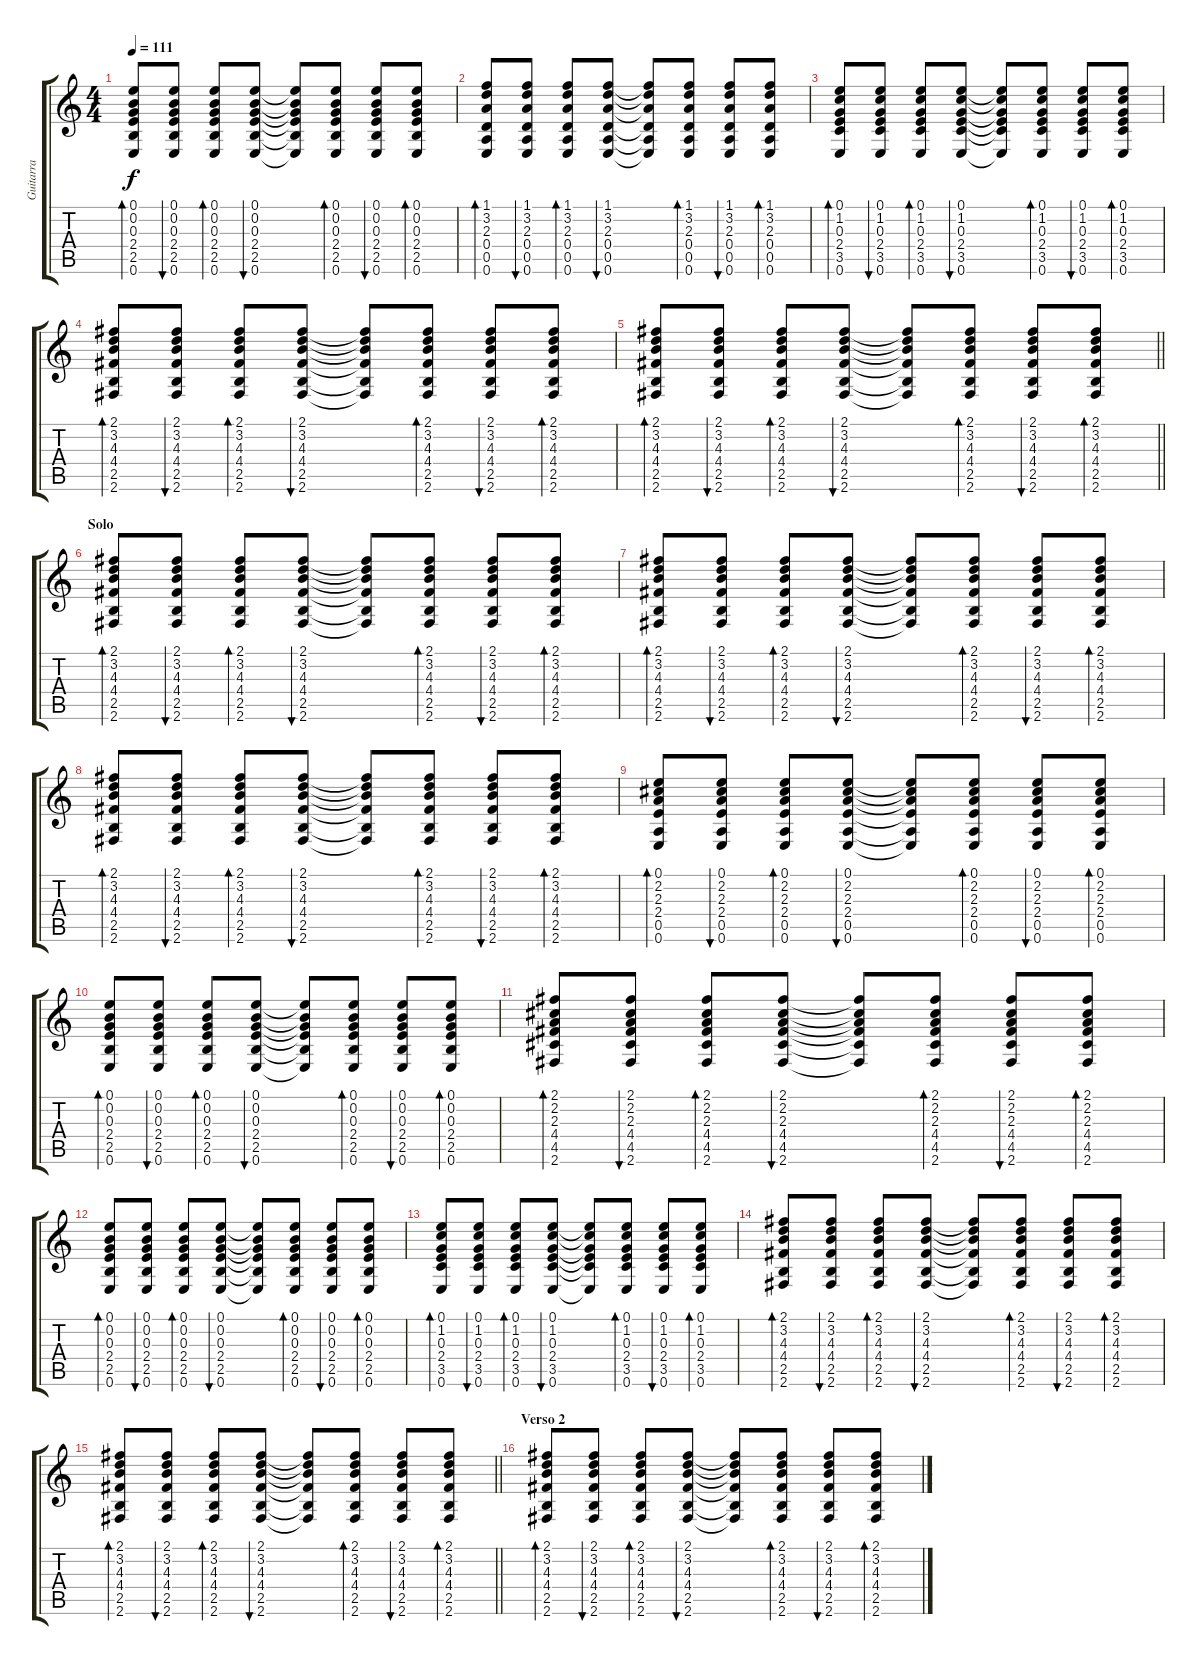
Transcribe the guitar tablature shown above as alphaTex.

\track ("Guitarra" "Guitarra") {instrument acousticguitarsteel}
\staff {score tabs}
\tuning (E4 B3 G3 D3 A2 E2) {hide}
\ts (4 4)
\tempo 111
\clef g2
\ks c
(0.1 0.2 0.3 2.4 2.5 0.6).8{bd 60 dy f} (0.1 0.2 0.3 2.4 2.5 0.6).8{bu 60} (0.1 0.2 0.3 2.4 2.5 0.6).8{bd 60} (0.1 0.2 0.3 2.4 2.5 0.6).8{bu 60} (0.1{t} 0.2{t} 0.3{t} 2.4{t} 2.5{t} 0.6{t}).8 (0.1 0.2 0.3 2.4 2.5 0.6).8{bd 60} (0.1 0.2 0.3 2.4 2.5 0.6).8{bu 60} (0.1 0.2 0.3 2.4 2.5 0.6).8{bd 60} |
(1.1 3.2 2.3 0.4 0.5 0.6).8{bd 60} (1.1 3.2 2.3 0.4 0.5 0.6).8{bu 60} (1.1 3.2 2.3 0.4 0.5 0.6).8{bd 60} (1.1 3.2 2.3 0.4 0.5 0.6).8{bu 60} (1.1{t} 3.2{t} 2.3{t} 0.4{t} 0.5{t} 0.6{t}).8 (1.1 3.2 2.3 0.4 0.5 0.6).8{bd 60} (1.1 3.2 2.3 0.4 0.5 0.6).8{bu 60} (1.1 3.2 2.3 0.4 0.5 0.6).8{bd 60} |
(0.1 1.2 0.3 2.4 3.5 0.6).8{bd 60} (0.1 1.2 0.3 2.4 3.5 0.6).8{bu 60} (0.1 1.2 0.3 2.4 3.5 0.6).8{bd 60} (0.1 1.2 0.3 2.4 3.5 0.6).8{bu 60} (0.1{t} 1.2{t} 0.3{t} 2.4{t} 3.5{t} 0.6{t}).8 (0.1 1.2 0.3 2.4 3.5 0.6).8{bd 60} (0.1 1.2 0.3 2.4 3.5 0.6).8{bu 60} (0.1 1.2 0.3 2.4 3.5 0.6).8{bd 60} |
(2.1 3.2 4.3 4.4 2.5 2.6).8{bd 60} (2.1 3.2 4.3 4.4 2.5 2.6).8{bu 60} (2.1 3.2 4.3 4.4 2.5 2.6).8{bd 60} (2.1 3.2 4.3 4.4 2.5 2.6).8{bu 60} (2.1{t} 3.2{t} 4.3{t} 4.4{t} 2.5{t} 2.6{t}).8 (2.1 3.2 4.3 4.4 2.5 2.6).8{bd 60} (2.1 3.2 4.3 4.4 2.5 2.6).8{bu 60} (2.1 3.2 4.3 4.4 2.5 2.6).8{bd 60} |
\barLineRight lightlight
(2.1 3.2 4.3 4.4 2.5 2.6).8{bd 60} (2.1 3.2 4.3 4.4 2.5 2.6).8{bu 60} (2.1 3.2 4.3 4.4 2.5 2.6).8{bd 60} (2.1 3.2 4.3 4.4 2.5 2.6).8{bu 60} (2.1{t} 3.2{t} 4.3{t} 4.4{t} 2.5{t} 2.6{t}).8 (2.1 3.2 4.3 4.4 2.5 2.6).8{bd 60} (2.1 3.2 4.3 4.4 2.5 2.6).8{bu 60} (2.1 3.2 4.3 4.4 2.5 2.6).8{bd 60} |
\section ("" "Solo")
(2.1 3.2 4.3 4.4 2.5 2.6).8{bd 60} (2.1 3.2 4.3 4.4 2.5 2.6).8{bu 60} (2.1 3.2 4.3 4.4 2.5 2.6).8{bd 60} (2.1 3.2 4.3 4.4 2.5 2.6).8{bu 60} (2.1{t} 3.2{t} 4.3{t} 4.4{t} 2.5{t} 2.6{t}).8 (2.1 3.2 4.3 4.4 2.5 2.6).8{bd 60} (2.1 3.2 4.3 4.4 2.5 2.6).8{bu 60} (2.1 3.2 4.3 4.4 2.5 2.6).8{bd 60} |
(2.1 3.2 4.3 4.4 2.5 2.6).8{bd 60} (2.1 3.2 4.3 4.4 2.5 2.6).8{bu 60} (2.1 3.2 4.3 4.4 2.5 2.6).8{bd 60} (2.1 3.2 4.3 4.4 2.5 2.6).8{bu 60} (2.1{t} 3.2{t} 4.3{t} 4.4{t} 2.5{t} 2.6{t}).8 (2.1 3.2 4.3 4.4 2.5 2.6).8{bd 60} (2.1 3.2 4.3 4.4 2.5 2.6).8{bu 60} (2.1 3.2 4.3 4.4 2.5 2.6).8{bd 60} |
(2.1 3.2 4.3 4.4 2.5 2.6).8{bd 60} (2.1 3.2 4.3 4.4 2.5 2.6).8{bu 60} (2.1 3.2 4.3 4.4 2.5 2.6).8{bd 60} (2.1 3.2 4.3 4.4 2.5 2.6).8{bu 60} (2.1{t} 3.2{t} 4.3{t} 4.4{t} 2.5{t} 2.6{t}).8 (2.1 3.2 4.3 4.4 2.5 2.6).8{bd 60} (2.1 3.2 4.3 4.4 2.5 2.6).8{bu 60} (2.1 3.2 4.3 4.4 2.5 2.6).8{bd 60} |
(0.1 2.2 2.3 2.4 0.5 0.6).8{bd 60} (0.1 2.2 2.3 2.4 0.5 0.6).8{bu 60} (0.1 2.2 2.3 2.4 0.5 0.6).8{bd 60} (0.1 2.2 2.3 2.4 0.5 0.6).8{bu 60} (0.1{t} 2.2{t} 2.3{t} 2.4{t} 0.5{t} 0.6{t}).8 (0.1 2.2 2.3 2.4 0.5 0.6).8{bd 60} (0.1 2.2 2.3 2.4 0.5 0.6).8{bu 60} (0.1 2.2 2.3 2.4 0.5 0.6).8{bd 60} |
(0.1 0.2 0.3 2.4 2.5 0.6).8{bd 60} (0.1 0.2 0.3 2.4 2.5 0.6).8{bu 60} (0.1 0.2 0.3 2.4 2.5 0.6).8{bd 60} (0.1 0.2 0.3 2.4 2.5 0.6).8{bu 60} (0.1{t} 0.2{t} 0.3{t} 2.4{t} 2.5{t} 0.6{t}).8 (0.1 0.2 0.3 2.4 2.5 0.6).8{bd 60} (0.1 0.2 0.3 2.4 2.5 0.6).8{bu 60} (0.1 0.2 0.3 2.4 2.5 0.6).8{bd 60} |
(2.1 2.2 2.3 4.4 4.5 2.6).8{bd 60} (2.1 2.2 2.3 4.4 4.5 2.6).8{bu 60} (2.1 2.2 2.3 4.4 4.5 2.6).8{bd 60} (2.1 2.2 2.3 4.4 4.5 2.6).8{bu 60} (2.1{t} 2.2{t} 2.3{t} 4.4{t} 4.5{t} 2.6{t}).8 (2.1 2.2 2.3 4.4 4.5 2.6).8{bd 60} (2.1 2.2 2.3 4.4 4.5 2.6).8{bu 60} (2.1 2.2 2.3 4.4 4.5 2.6).8{bd 60} |
(0.1 0.2 0.3 2.4 2.5 0.6).8{bd 60} (0.1 0.2 0.3 2.4 2.5 0.6).8{bu 60} (0.1 0.2 0.3 2.4 2.5 0.6).8{bd 60} (0.1 0.2 0.3 2.4 2.5 0.6).8{bu 60} (0.1{t} 0.2{t} 0.3{t} 2.4{t} 2.5{t} 0.6{t}).8 (0.1 0.2 0.3 2.4 2.5 0.6).8{bd 60} (0.1 0.2 0.3 2.4 2.5 0.6).8{bu 60} (0.1 0.2 0.3 2.4 2.5 0.6).8{bd 60} |
(0.1 1.2 0.3 2.4 3.5 0.6).8{bd 60} (0.1 1.2 0.3 2.4 3.5 0.6).8{bu 60} (0.1 1.2 0.3 2.4 3.5 0.6).8{bd 60} (0.1 1.2 0.3 2.4 3.5 0.6).8{bu 60} (0.1{t} 1.2{t} 0.3{t} 2.4{t} 3.5{t} 0.6{t}).8 (0.1 1.2 0.3 2.4 3.5 0.6).8{bd 60} (0.1 1.2 0.3 2.4 3.5 0.6).8{bu 60} (0.1 1.2 0.3 2.4 3.5 0.6).8{bd 60} |
(2.1 3.2 4.3 4.4 2.5 2.6).8{bd 60} (2.1 3.2 4.3 4.4 2.5 2.6).8{bu 60} (2.1 3.2 4.3 4.4 2.5 2.6).8{bd 60} (2.1 3.2 4.3 4.4 2.5 2.6).8{bu 60} (2.1{t} 3.2{t} 4.3{t} 4.4{t} 2.5{t} 2.6{t}).8 (2.1 3.2 4.3 4.4 2.5 2.6).8{bd 60} (2.1 3.2 4.3 4.4 2.5 2.6).8{bu 60} (2.1 3.2 4.3 4.4 2.5 2.6).8{bd 60} |
\barLineRight lightlight
(2.1 3.2 4.3 4.4 2.5 2.6).8{bd 60} (2.1 3.2 4.3 4.4 2.5 2.6).8{bu 60} (2.1 3.2 4.3 4.4 2.5 2.6).8{bd 60} (2.1 3.2 4.3 4.4 2.5 2.6).8{bu 60} (2.1{t} 3.2{t} 4.3{t} 4.4{t} 2.5{t} 2.6{t}).8 (2.1 3.2 4.3 4.4 2.5 2.6).8{bd 60} (2.1 3.2 4.3 4.4 2.5 2.6).8{bu 60} (2.1 3.2 4.3 4.4 2.5 2.6).8{bd 60} |
\section ("" "Verso 2")
(2.1 3.2 4.3 4.4 2.5 2.6).8{bd 60} (2.1 3.2 4.3 4.4 2.5 2.6).8{bu 60} (2.1 3.2 4.3 4.4 2.5 2.6).8{bd 60} (2.1 3.2 4.3 4.4 2.5 2.6).8{bu 60} (2.1{t} 3.2{t} 4.3{t} 4.4{t} 2.5{t} 2.6{t}).8 (2.1 3.2 4.3 4.4 2.5 2.6).8{bd 60} (2.1 3.2 4.3 4.4 2.5 2.6).8{bu 60} (2.1 3.2 4.3 4.4 2.5 2.6).8{bd 60}
